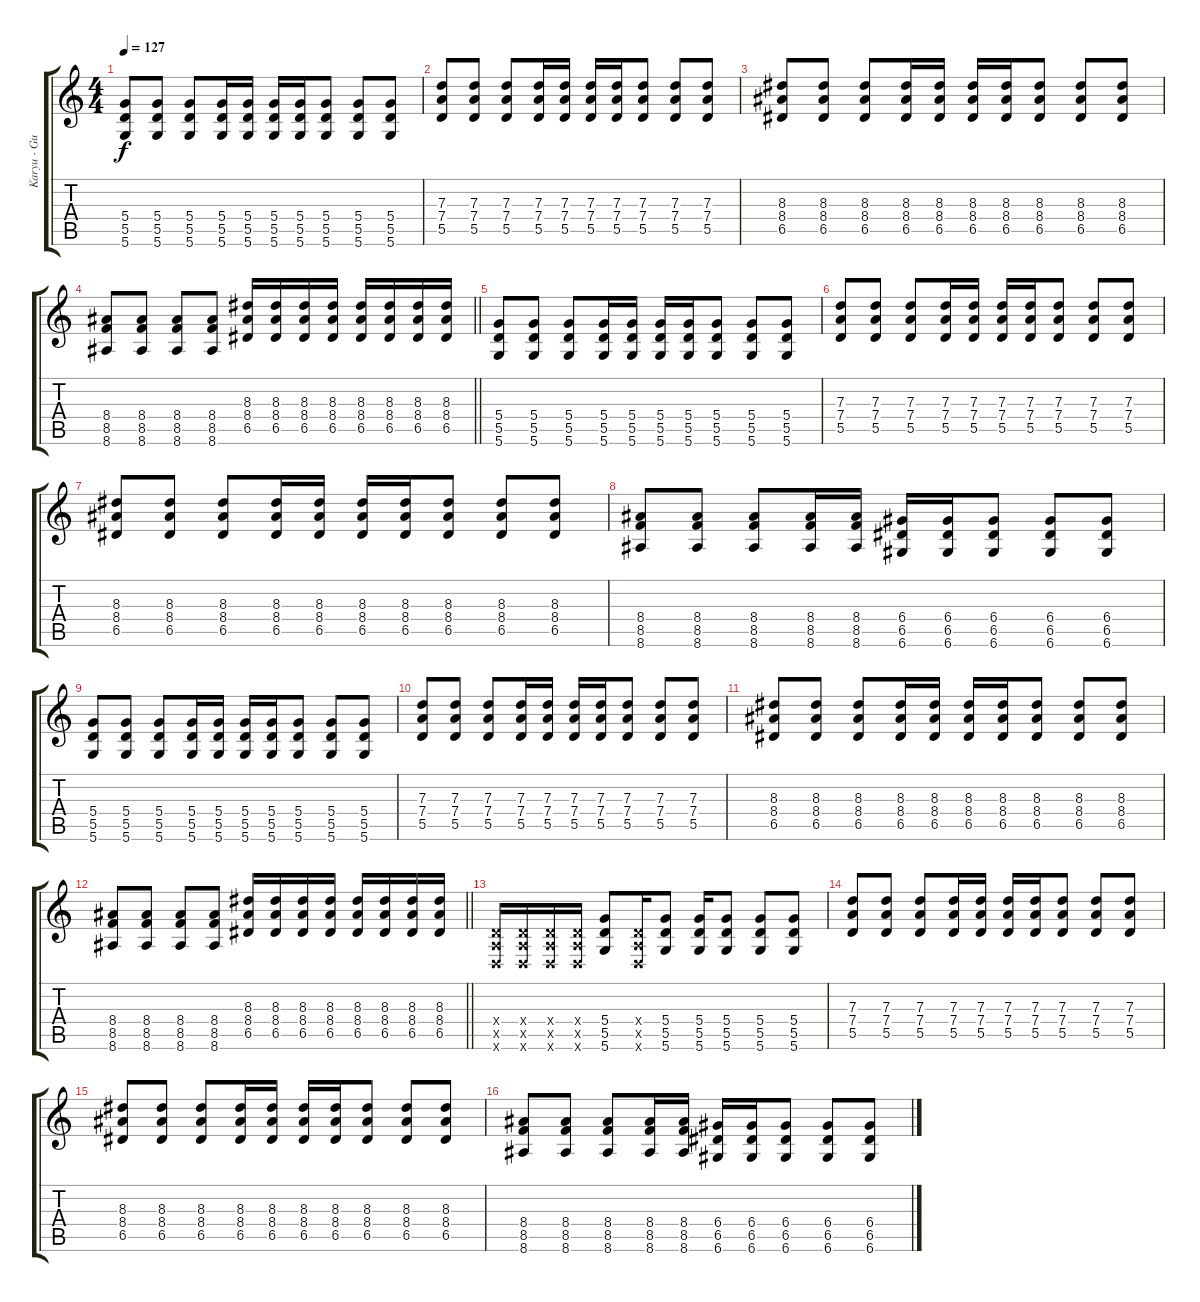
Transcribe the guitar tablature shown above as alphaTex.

\track ("Karyu - Guitar 1" "Karyu - Gu") {instrument distortionguitar}
\staff {score tabs}
\tuning (E4 B3 G3 D3 A2 D2) {hide}
\ts (4 4)
\tempo 127
\clef g2
\ks c
(5.4 5.5 5.6).8{dy f} (5.4 5.5 5.6).8 (5.4 5.5 5.6).8 (5.4 5.5 5.6).16 (5.4 5.5 5.6).16 (5.4 5.5 5.6).16 (5.4 5.5 5.6).16 (5.4 5.5 5.6).8 (5.4 5.5 5.6).8 (5.4 5.5 5.6).8 |
(7.3 7.4 5.5).8 (7.3 7.4 5.5).8 (7.3 7.4 5.5).8 (7.3 7.4 5.5).16 (7.3 7.4 5.5).16 (7.3 7.4 5.5).16 (7.3 7.4 5.5).16 (7.3 7.4 5.5).8 (7.3 7.4 5.5).8 (7.3 7.4 5.5).8 |
(8.3 8.4 6.5).8 (8.3 8.4 6.5).8 (8.3 8.4 6.5).8 (8.3 8.4 6.5).16 (8.3 8.4 6.5).16 (8.3 8.4 6.5).16 (8.3 8.4 6.5).16 (8.3 8.4 6.5).8 (8.3 8.4 6.5).8 (8.3 8.4 6.5).8 |
\barLineRight lightlight
(8.4 8.5 8.6).8 (8.4 8.5 8.6).8 (8.4 8.5 8.6).8 (8.4 8.5 8.6).8 (8.3 8.4 6.5).16 (8.3 8.4 6.5).16 (8.3 8.4 6.5).16 (8.3 8.4 6.5).16 (8.3 8.4 6.5).16 (8.3 8.4 6.5).16 (8.3 8.4 6.5).16 (8.3 8.4 6.5).16 |
\section ("" "")
(5.4 5.5 5.6).8 (5.4 5.5 5.6).8 (5.4 5.5 5.6).8 (5.4 5.5 5.6).16 (5.4 5.5 5.6).16 (5.4 5.5 5.6).16 (5.4 5.5 5.6).16 (5.4 5.5 5.6).8 (5.4 5.5 5.6).8 (5.4 5.5 5.6).8 |
(7.3 7.4 5.5).8 (7.3 7.4 5.5).8 (7.3 7.4 5.5).8 (7.3 7.4 5.5).16 (7.3 7.4 5.5).16 (7.3 7.4 5.5).16 (7.3 7.4 5.5).16 (7.3 7.4 5.5).8 (7.3 7.4 5.5).8 (7.3 7.4 5.5).8 |
(8.3 8.4 6.5).8 (8.3 8.4 6.5).8 (8.3 8.4 6.5).8 (8.3 8.4 6.5).16 (8.3 8.4 6.5).16 (8.3 8.4 6.5).16 (8.3 8.4 6.5).16 (8.3 8.4 6.5).8 (8.3 8.4 6.5).8 (8.3 8.4 6.5).8 |
(8.4 8.5 8.6).8 (8.4 8.5 8.6).8 (8.4 8.5 8.6).8 (8.4 8.5 8.6).16 (8.4 8.5 8.6).16 (6.4 6.5 6.6).16 (6.4 6.5 6.6).16 (6.4 6.5 6.6).8 (6.4 6.5 6.6).8 (6.4 6.5 6.6).8 |
(5.4 5.5 5.6).8 (5.4 5.5 5.6).8 (5.4 5.5 5.6).8 (5.4 5.5 5.6).16 (5.4 5.5 5.6).16 (5.4 5.5 5.6).16 (5.4 5.5 5.6).16 (5.4 5.5 5.6).8 (5.4 5.5 5.6).8 (5.4 5.5 5.6).8 |
(7.3 7.4 5.5).8 (7.3 7.4 5.5).8 (7.3 7.4 5.5).8 (7.3 7.4 5.5).16 (7.3 7.4 5.5).16 (7.3 7.4 5.5).16 (7.3 7.4 5.5).16 (7.3 7.4 5.5).8 (7.3 7.4 5.5).8 (7.3 7.4 5.5).8 |
(8.3 8.4 6.5).8 (8.3 8.4 6.5).8 (8.3 8.4 6.5).8 (8.3 8.4 6.5).16 (8.3 8.4 6.5).16 (8.3 8.4 6.5).16 (8.3 8.4 6.5).16 (8.3 8.4 6.5).8 (8.3 8.4 6.5).8 (8.3 8.4 6.5).8 |
\barLineRight lightlight
(8.4 8.5 8.6).8 (8.4 8.5 8.6).8 (8.4 8.5 8.6).8 (8.4 8.5 8.6).8 (8.3 8.4 6.5).16 (8.3 8.4 6.5).16 (8.3 8.4 6.5).16 (8.3 8.4 6.5).16 (8.3 8.4 6.5).16 (8.3 8.4 6.5).16 (8.3 8.4 6.5).16 (8.3 8.4 6.5).16 |
\section ("" "")
(0.4{x} 0.5{x} 0.6{x}).16 (0.4{x} 0.5{x} 0.6{x}).16 (0.4{x} 0.5{x} 0.6{x}).16 (0.4{x} 0.5{x} 0.6{x}).16 (5.4 5.5 5.6).8 (0.4{x} 0.5{x} 0.6{x}).16 (5.4 5.5 5.6).8 (5.4 5.5 5.6).16 (5.4 5.5 5.6).8 (5.4 5.5 5.6).8 (5.4 5.5 5.6).8 |
(7.3 7.4 5.5).8 (7.3 7.4 5.5).8 (7.3 7.4 5.5).8 (7.3 7.4 5.5).16 (7.3 7.4 5.5).16 (7.3 7.4 5.5).16 (7.3 7.4 5.5).16 (7.3 7.4 5.5).8 (7.3 7.4 5.5).8 (7.3 7.4 5.5).8 |
(8.3 8.4 6.5).8 (8.3 8.4 6.5).8 (8.3 8.4 6.5).8 (8.3 8.4 6.5).16 (8.3 8.4 6.5).16 (8.3 8.4 6.5).16 (8.3 8.4 6.5).16 (8.3 8.4 6.5).8 (8.3 8.4 6.5).8 (8.3 8.4 6.5).8 |
(8.4 8.5 8.6).8 (8.4 8.5 8.6).8 (8.4 8.5 8.6).8 (8.4 8.5 8.6).16 (8.4 8.5 8.6).16 (6.4 6.5 6.6).16 (6.4 6.5 6.6).16 (6.4 6.5 6.6).8 (6.4 6.5 6.6).8 (6.4 6.5 6.6).8
